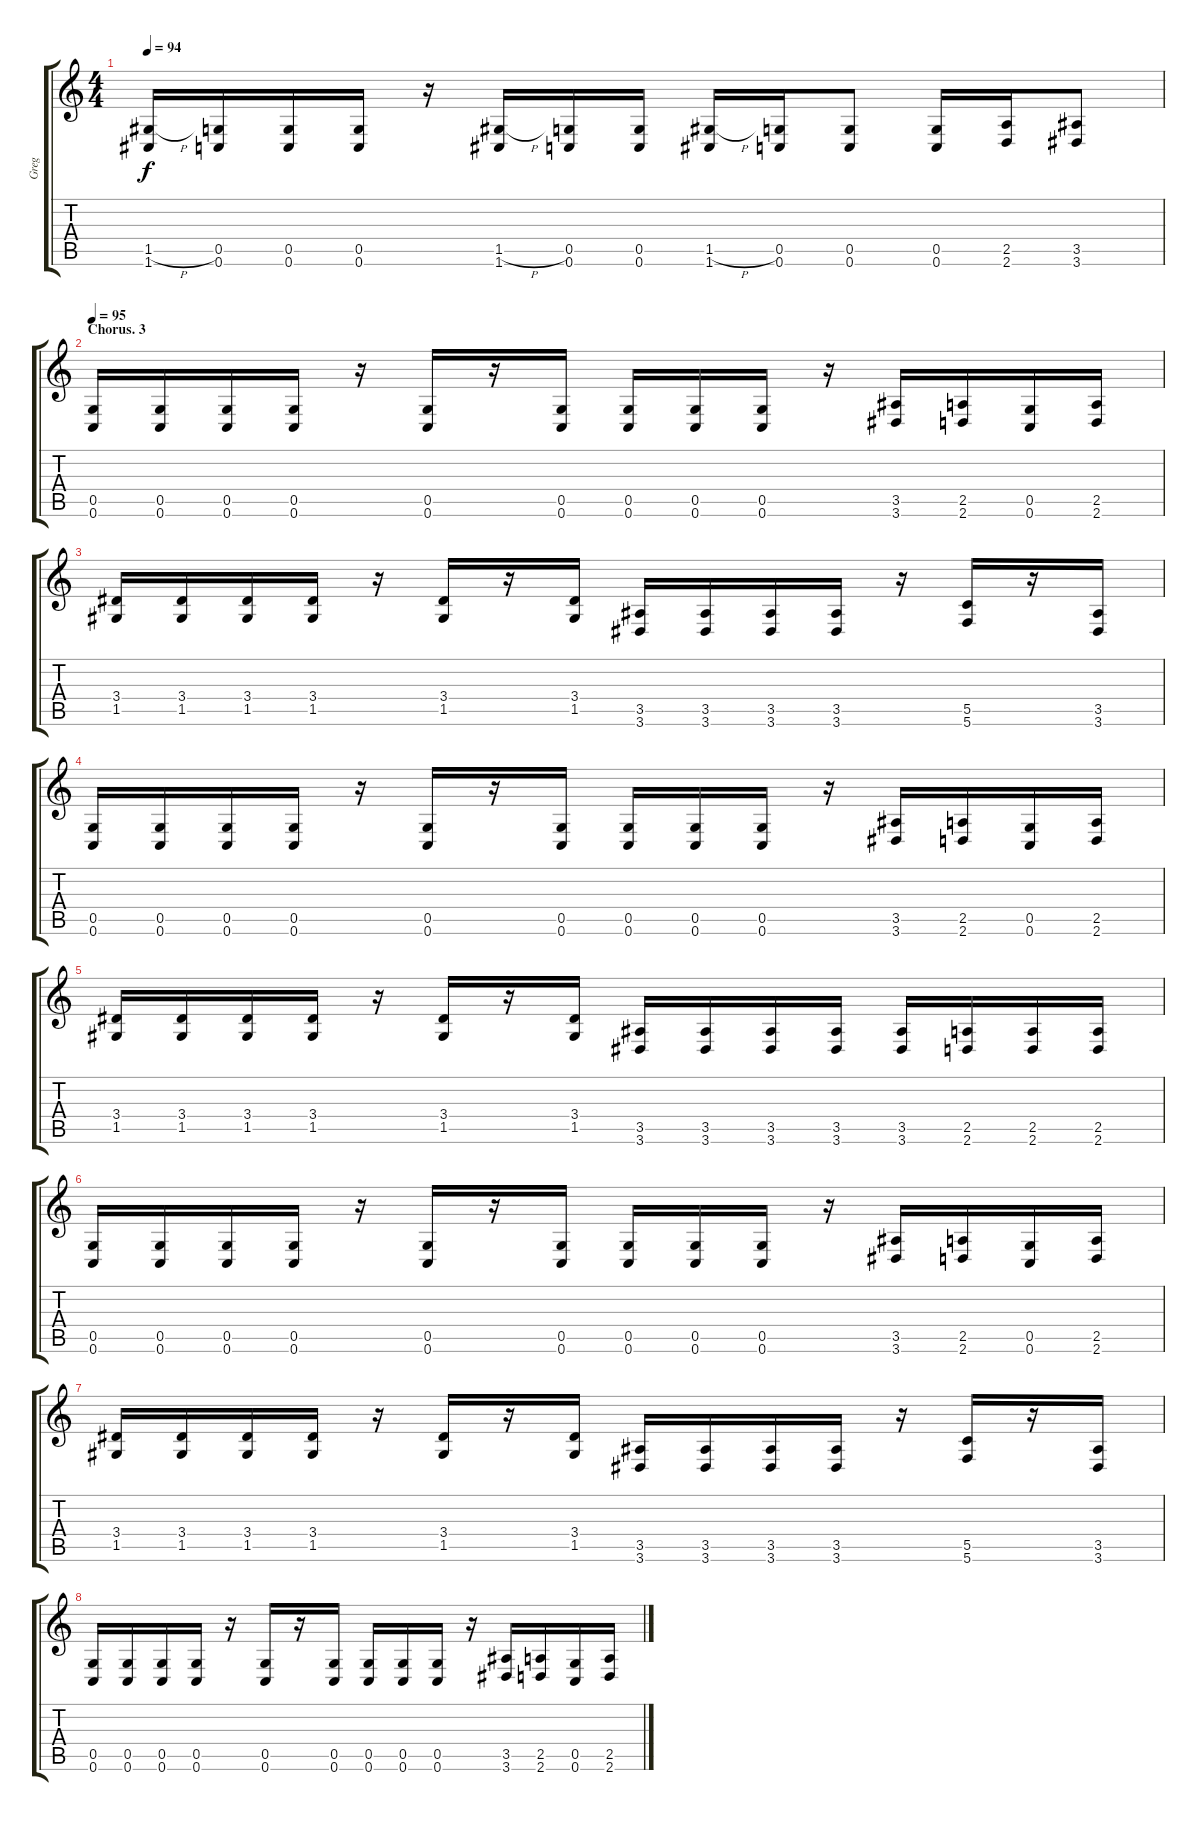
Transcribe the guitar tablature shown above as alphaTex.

\track ("Greg" "Greg") {instrument distortionguitar}
\staff {score tabs}
\tuning (D4 A3 F3 C3 G2 C2) {hide}
\ts (4 4)
\tempo 94
\clef g2
\ks c
(1.5{h} 1.6).16{dy f} (0.5 0.6).16 (0.5 0.6).16 (0.5 0.6).16 r.16 (1.5{h} 1.6).16 (0.5 0.6).16 (0.5 0.6).16 (1.5{h} 1.6).16 (0.5 0.6).16 (0.5 0.6).8 (0.5 0.6).16 (2.5 2.6).16 (3.5 3.6).8 |
\section ("" "Chorus. 3")
\tempo 95
(0.5 0.6).16 (0.5 0.6).16 (0.5 0.6).16 (0.5 0.6).16 r.16 (0.5 0.6).16 r.16 (0.5 0.6).16 (0.5 0.6).16 (0.5 0.6).16 (0.5 0.6).16 r.16 (3.5 3.6).16 (2.5 2.6).16 (0.5 0.6).16 (2.5 2.6).16 |
(3.4 1.5).16 (3.4 1.5).16 (3.4 1.5).16 (3.4 1.5).16 r.16 (3.4 1.5).16 r.16 (3.4 1.5).16 (3.5 3.6).16 (3.5 3.6).16 (3.5 3.6).16 (3.5 3.6).16 r.16 (5.5 5.6).16 r.16 (3.5 3.6).16 |
(0.5 0.6).16 (0.5 0.6).16 (0.5 0.6).16 (0.5 0.6).16 r.16 (0.5 0.6).16 r.16 (0.5 0.6).16 (0.5 0.6).16 (0.5 0.6).16 (0.5 0.6).16 r.16 (3.5 3.6).16 (2.5 2.6).16 (0.5 0.6).16 (2.5 2.6).16 |
(3.4 1.5).16 (3.4 1.5).16 (3.4 1.5).16 (3.4 1.5).16 r.16 (3.4 1.5).16 r.16 (3.4 1.5).16 (3.5 3.6).16 (3.5 3.6).16 (3.5 3.6).16 (3.5 3.6).16 (3.5 3.6).16 (2.5 2.6).16 (2.5 2.6).16 (2.5 2.6).16 |
(0.5 0.6).16 (0.5 0.6).16 (0.5 0.6).16 (0.5 0.6).16 r.16 (0.5 0.6).16 r.16 (0.5 0.6).16 (0.5 0.6).16 (0.5 0.6).16 (0.5 0.6).16 r.16 (3.5 3.6).16 (2.5 2.6).16 (0.5 0.6).16 (2.5 2.6).16 |
(3.4 1.5).16 (3.4 1.5).16 (3.4 1.5).16 (3.4 1.5).16 r.16 (3.4 1.5).16 r.16 (3.4 1.5).16 (3.5 3.6).16 (3.5 3.6).16 (3.5 3.6).16 (3.5 3.6).16 r.16 (5.5 5.6).16 r.16 (3.5 3.6).16 |
(0.5 0.6).16 (0.5 0.6).16 (0.5 0.6).16 (0.5 0.6).16 r.16 (0.5 0.6).16 r.16 (0.5 0.6).16 (0.5 0.6).16 (0.5 0.6).16 (0.5 0.6).16 r.16 (3.5 3.6).16 (2.5 2.6).16 (0.5 0.6).16 (2.5 2.6).16
